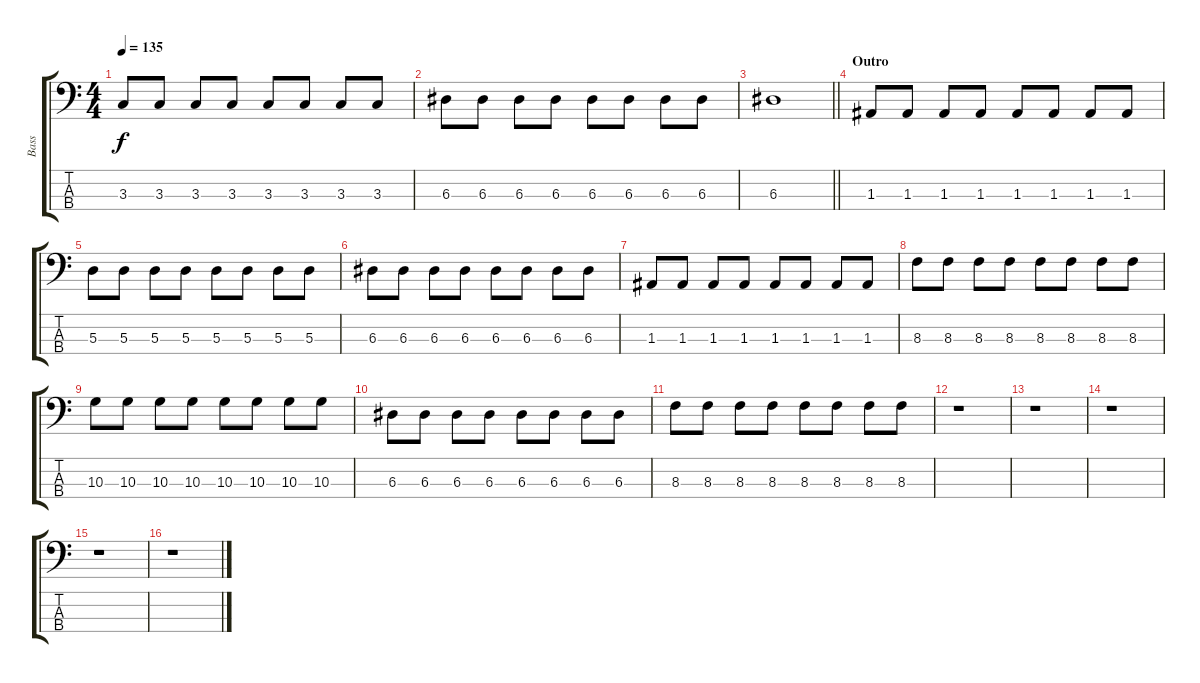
\track ("Bass" "Bass") {instrument electricbasspick}
\staff {score tabs}
\tuning (G2 D2 A1 E1) {hide}
\ts (4 4)
\tempo 135
\clef f4
\ks c
3.3.8{dy f} 3.3.8 3.3.8 3.3.8 3.3.8 3.3.8 3.3.8 3.3.8 |
6.3.8 6.3.8 6.3.8 6.3.8 6.3.8 6.3.8 6.3.8 6.3.8 |
\barLineRight lightlight
6.3.1 |
\section ("" "Outro")
1.3.8 1.3.8 1.3.8 1.3.8 1.3.8 1.3.8 1.3.8 1.3.8 |
5.3.8 5.3.8 5.3.8 5.3.8 5.3.8 5.3.8 5.3.8 5.3.8 |
6.3.8 6.3.8 6.3.8 6.3.8 6.3.8 6.3.8 6.3.8 6.3.8 |
1.3.8 1.3.8 1.3.8 1.3.8 1.3.8 1.3.8 1.3.8 1.3.8 |
8.3.8 8.3.8 8.3.8 8.3.8 8.3.8 8.3.8 8.3.8 8.3.8 |
10.3.8 10.3.8 10.3.8 10.3.8 10.3.8 10.3.8 10.3.8 10.3.8 |
6.3.8 6.3.8 6.3.8 6.3.8 6.3.8 6.3.8 6.3.8 6.3.8 |
8.3.8 8.3.8 8.3.8 8.3.8 8.3.8 8.3.8 8.3.8 8.3.8 |
r.1 |
r.1 |
r.1 |
r.1 |
r.1
